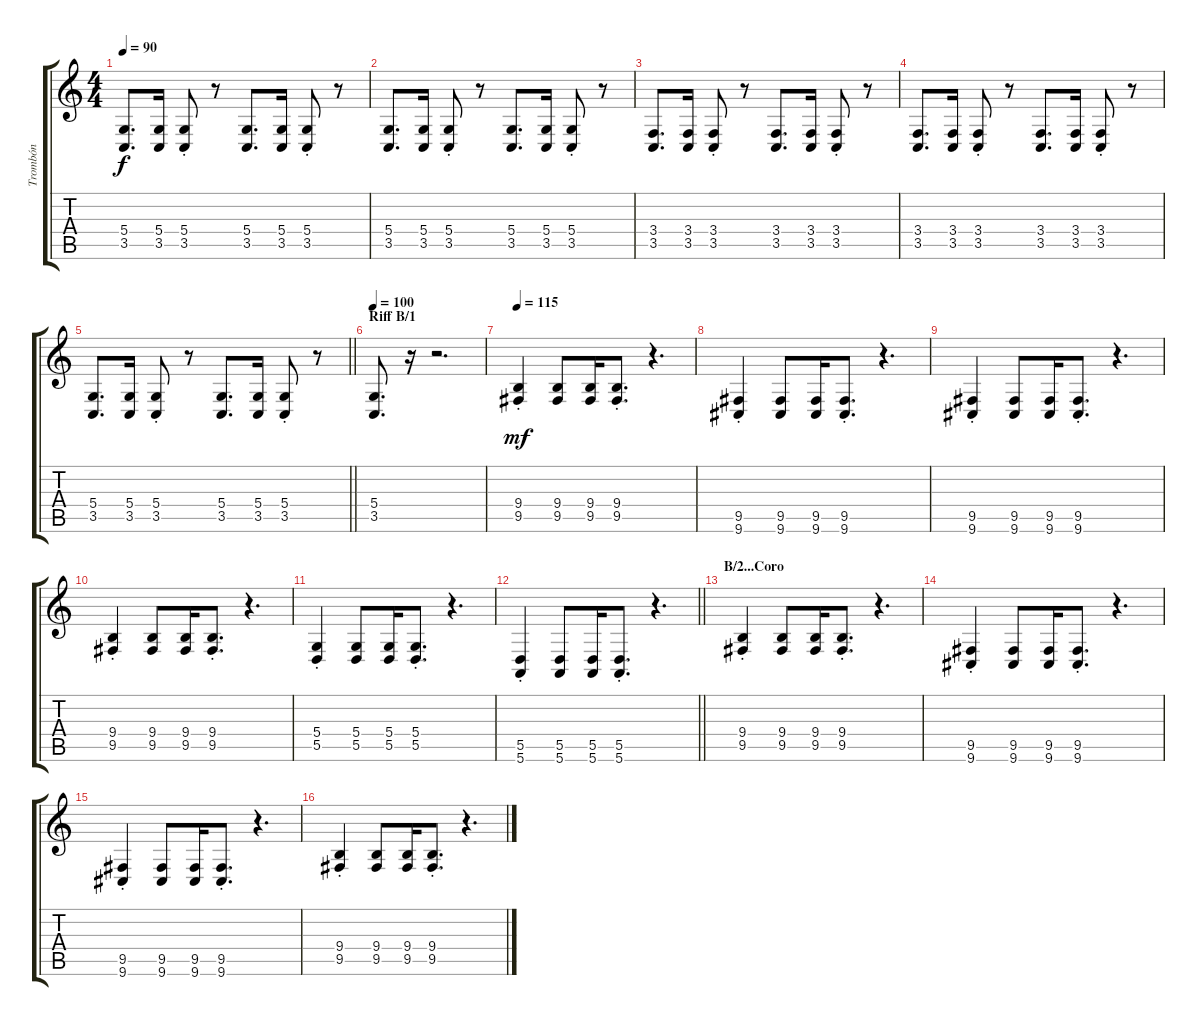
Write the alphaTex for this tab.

\track ("Trombón" "Trombón") {instrument trombone}
\staff {score tabs}
\tuning (E4 B3 G3 D3 A2 E2) {hide}
\ts (4 4)
\tempo 90
\clef g2
\ks c
(5.4 3.5).8{d dy f} (5.4 3.5).16 (5.4{st} 3.5{st}).8 r.8 (5.4 3.5).8{d} (5.4 3.5).16 (5.4{st} 3.5{st}).8 r.8 |
(5.4 3.5).8{d} (5.4 3.5).16 (5.4{st} 3.5{st}).8 r.8 (5.4 3.5).8{d} (5.4 3.5).16 (5.4{st} 3.5{st}).8 r.8 |
(3.4 3.5).8{d} (3.4 3.5).16 (3.4{st} 3.5{st}).8 r.8 (3.4 3.5).8{d} (3.4 3.5).16 (3.4{st} 3.5{st}).8 r.8 |
(3.4 3.5).8{d} (3.4 3.5).16 (3.4{st} 3.5{st}).8 r.8 (3.4 3.5).8{d} (3.4 3.5).16 (3.4{st} 3.5{st}).8 r.8 |
\barLineRight lightlight
(5.4 3.5).8{d} (5.4 3.5).16 (5.4{st} 3.5{st}).8 r.8 (5.4 3.5).8{d} (5.4 3.5).16 (5.4{st} 3.5{st}).8 r.8 |
\section ("" "Riff B/1")
\tempo 100
(5.4 3.5).8{d} r.16 r.2{d} |
\tempo 115
(9.4{st} 9.5{st}).4{dy mf} (9.4 9.5).8 (9.4 9.5).16 (9.4{st} 9.5{st}).8{d} r.4{d} |
(9.5{st} 9.6{st}).4 (9.5 9.6).8 (9.5 9.6).16 (9.5{st} 9.6{st}).8{d} r.4{d} |
(9.5{st} 9.6{st}).4 (9.5 9.6).8 (9.5 9.6).16 (9.5{st} 9.6{st}).8{d} r.4{d} |
(9.4{st} 9.5{st}).4 (9.4 9.5).8 (9.4 9.5).16 (9.4{st} 9.5{st}).8{d} r.4{d} |
(5.4{st} 5.5{st}).4 (5.4 5.5).8 (5.4 5.5).16 (5.4{st} 5.5{st}).8{d} r.4{d} |
\barLineRight lightlight
(5.5{st} 5.6{st}).4 (5.5 5.6).8 (5.5 5.6).16 (5.5{st} 5.6{st}).8{d} r.4{d} |
\section ("" "B/2...Coro")
(9.4{st} 9.5{st}).4 (9.4 9.5).8 (9.4 9.5).16 (9.4{st} 9.5{st}).8{d} r.4{d} |
(9.5{st} 9.6{st}).4 (9.5 9.6).8 (9.5 9.6).16 (9.5{st} 9.6{st}).8{d} r.4{d} |
(9.5{st} 9.6{st}).4 (9.5 9.6).8 (9.5 9.6).16 (9.5{st} 9.6{st}).8{d} r.4{d} |
(9.4{st} 9.5{st}).4 (9.4 9.5).8 (9.4 9.5).16 (9.4{st} 9.5{st}).8{d} r.4{d}
